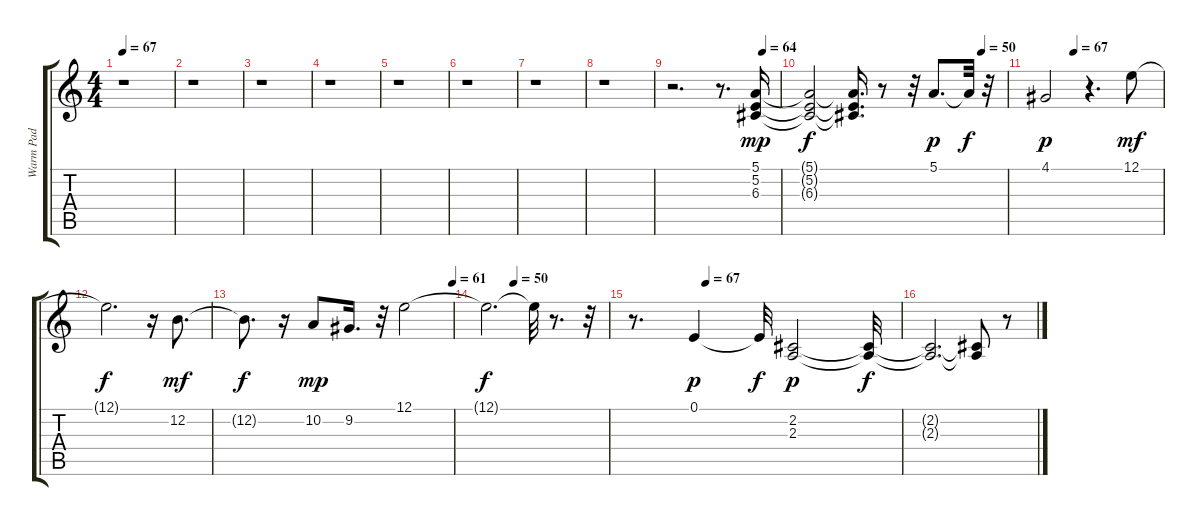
\track ("Warm Pad" "Warm Pad") {instrument pad2warm}
\staff {score tabs}
\tuning (E4 B3 G3 D3 A2 E2) {hide}
\ts (4 4)
\tempo 67
\clef g2
\ks c
r.1{dy f} |
r.1 |
r.1 |
r.1 |
r.1 |
r.1 |
r.1 |
r.1 |
\tempo (64 0.84375)
r.2{d} r.8{d} (5.1 5.2 6.3).16{dy mp} |
\tempo (50 0.875)
(5.1{t} 5.2{t} 6.3{t}).2{dy f} (5.1{t} 5.2{t} 6.3{t}).16{d} r.8 r.32 5.1.8{d dy p} 5.1{t}.32{dy f} r.32 |
\tempo (67 0.25)
4.1.2{dy p} r.4{d} 12.1.8{dy mf} |
12.1{t}.2{d dy f} r.16 12.2.8{d dy mf} |
\tempo (61 1.0010416666666666)
12.2{t}.8{d dy f} r.16 10.2.8{dy mp} 9.2.16{d} r.32 12.1.2 |
\tempo (50 0.234375)
12.1{t}.2{d dy f} 12.1{t}.32 r.8{d} r.32 |
\tempo (67 0.275)
r.8{d} 0.1.4{dy p} 0.1{t}.32{dy f} (2.2 2.3).2{dy p} (2.2{t} 2.3{t}).32{dy f} |
(2.2{t} 2.3{t}).2{d} (2.2{t} 2.3{t}).8 r.8
